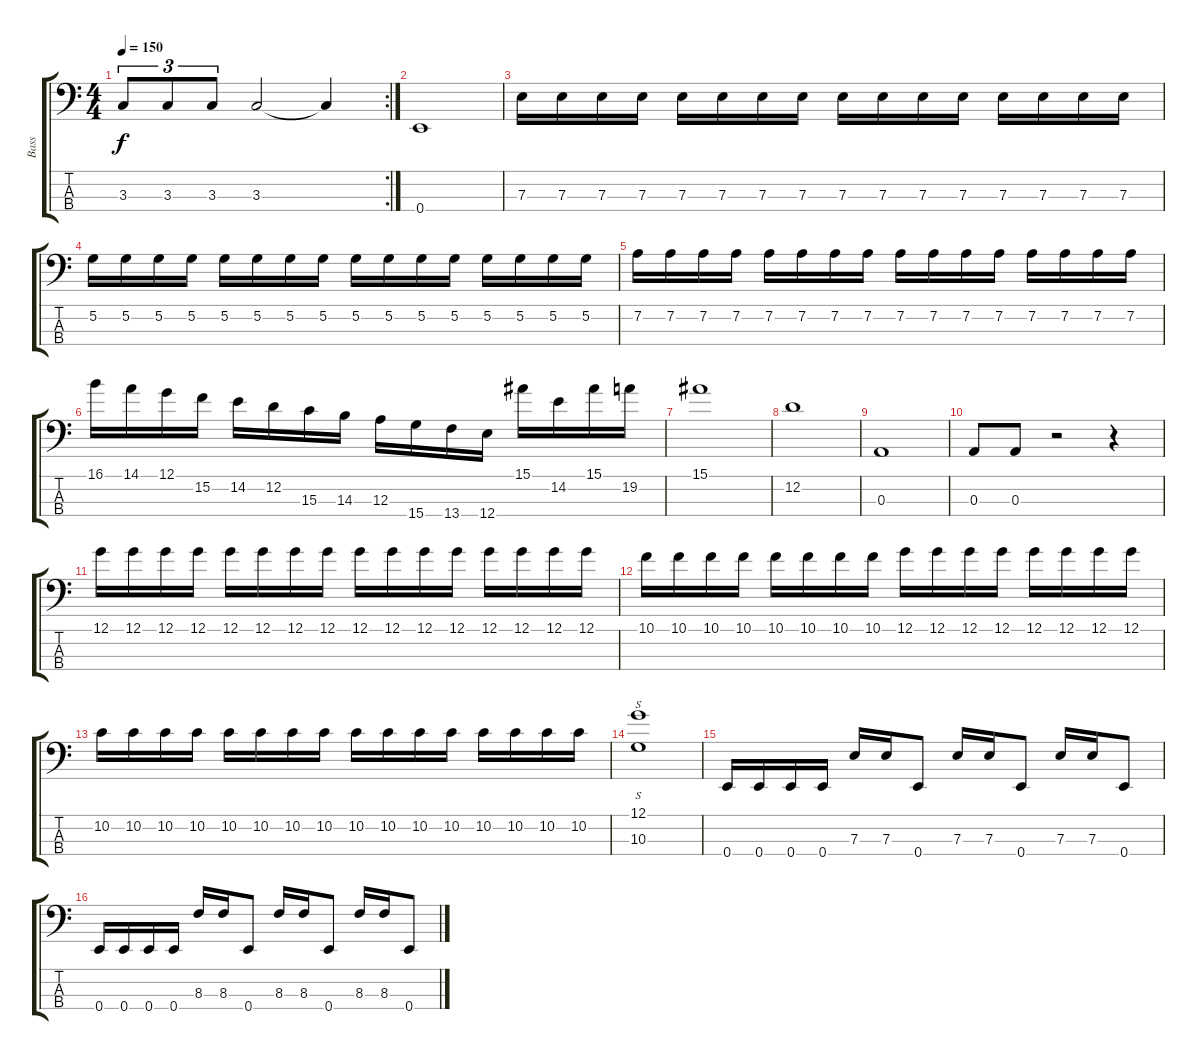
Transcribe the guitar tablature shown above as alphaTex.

\track ("Bass" "Bass") {instrument electricbassfinger}
\staff {score tabs}
\tuning (G2 D2 A1 E1) {hide}
\rc 2
\ts (4 4)
\tempo 150
\clef f4
\ks c
3.3.8{tu (3 2) dy f} 3.3.8{tu (3 2)} 3.3.8{tu (3 2)} 3.3.2 3.3{t}.4 |
0.4.1 |
7.3.16 7.3.16 7.3.16 7.3.16 7.3.16 7.3.16 7.3.16 7.3.16 7.3.16 7.3.16 7.3.16 7.3.16 7.3.16 7.3.16 7.3.16 7.3.16 |
5.2.16 5.2.16 5.2.16 5.2.16 5.2.16 5.2.16 5.2.16 5.2.16 5.2.16 5.2.16 5.2.16 5.2.16 5.2.16 5.2.16 5.2.16 5.2.16 |
7.2.16 7.2.16 7.2.16 7.2.16 7.2.16 7.2.16 7.2.16 7.2.16 7.2.16 7.2.16 7.2.16 7.2.16 7.2.16 7.2.16 7.2.16 7.2.16 |
16.1.16 14.1.16 12.1.16 15.2.16 14.2.16 12.2.16 15.3.16 14.3.16 12.3.16 15.4.16 13.4.16 12.4.16 15.1.16 14.2.16 15.1.16 19.2.16 |
15.1.1 |
12.2.1 |
0.3.1 |
0.3.8 0.3.8 r.2 r.4 |
12.1.16 12.1.16 12.1.16 12.1.16 12.1.16 12.1.16 12.1.16 12.1.16 12.1.16 12.1.16 12.1.16 12.1.16 12.1.16 12.1.16 12.1.16 12.1.16 |
10.1.16 10.1.16 10.1.16 10.1.16 10.1.16 10.1.16 10.1.16 10.1.16 12.1.16 12.1.16 12.1.16 12.1.16 12.1.16 12.1.16 12.1.16 12.1.16 |
10.2.16 10.2.16 10.2.16 10.2.16 10.2.16 10.2.16 10.2.16 10.2.16 10.2.16 10.2.16 10.2.16 10.2.16 10.2.16 10.2.16 10.2.16 10.2.16 |
(12.1 10.3).1{s} |
0.4.16 0.4.16 0.4.16 0.4.16 7.3.16 7.3.16 0.4.8 7.3.16 7.3.16 0.4.8 7.3.16 7.3.16 0.4.8 |
0.4.16 0.4.16 0.4.16 0.4.16 8.3.16 8.3.16 0.4.8 8.3.16 8.3.16 0.4.8 8.3.16 8.3.16 0.4.8
